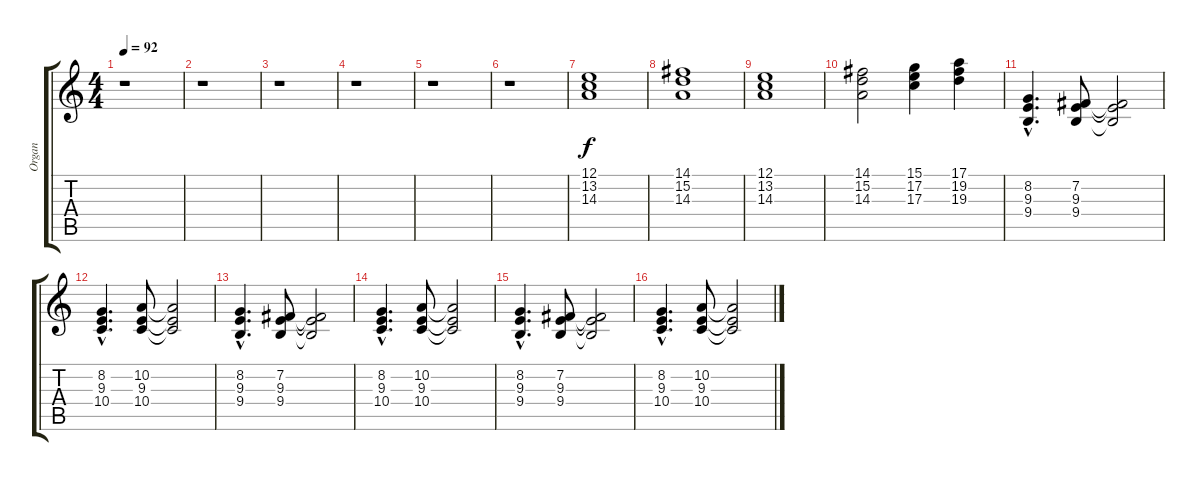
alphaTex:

\track ("Organ" "Organ") {instrument drawbarorgan}
\staff {score tabs}
\tuning (E4 B3 G3 D3 A2 E2) {hide}
\ts (4 4)
\tempo 92
\clef g2
\ks c
r.1{dy f} |
r.1 |
r.1 |
r.1 |
r.1 |
r.1 |
(12.1 13.2 14.3).1 |
(14.1 15.2 14.3).1 |
(12.1 13.2 14.3).1 |
(14.1 15.2 14.3).2 (15.1 17.2 17.3).4 (17.1 19.2 19.3).4 |
(8.2{hac} 9.3{hac} 9.4{hac}).4{d} (7.2 9.3 9.4).8 (7.2{t} 9.3{t} 9.4{t}).2 |
(8.2{hac} 9.3{hac} 10.4{hac}).4{d} (10.2 9.3 10.4).8 (10.2{t} 9.3{t} 10.4{t}).2 |
(8.2{hac} 9.3{hac} 9.4{hac}).4{d} (7.2 9.3 9.4).8 (7.2{t} 9.3{t} 9.4{t}).2 |
(8.2{hac} 9.3{hac} 10.4{hac}).4{d} (10.2 9.3 10.4).8 (10.2{t} 9.3{t} 10.4{t}).2 |
(8.2{hac} 9.3{hac} 9.4{hac}).4{d} (7.2 9.3 9.4).8 (7.2{t} 9.3{t} 9.4{t}).2 |
(8.2{hac} 9.3{hac} 10.4{hac}).4{d} (10.2 9.3 10.4).8 (10.2{t} 9.3{t} 10.4{t}).2
